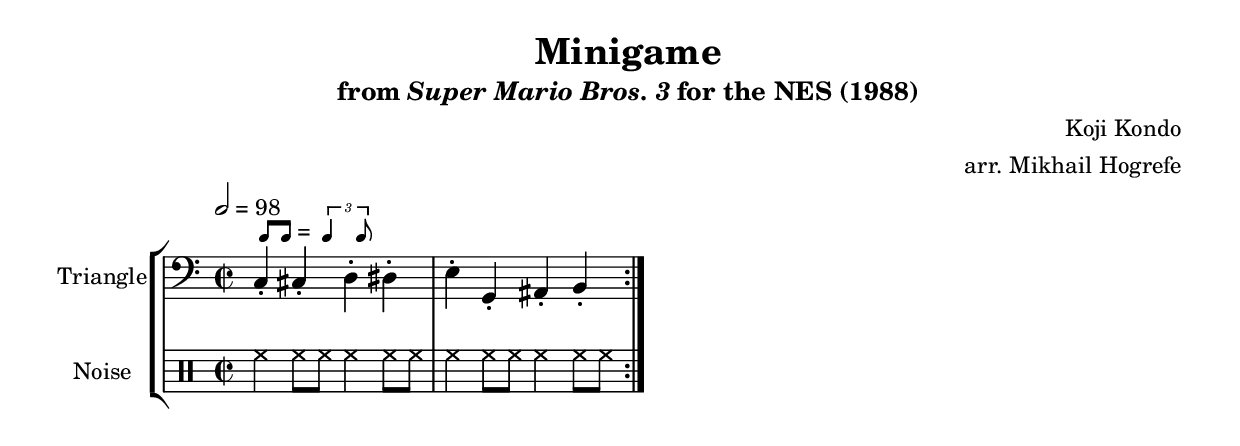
\version "2.22.0"

\paper {
  left-margin = 0.5\in
}

smaller = {
    \set fontSize = #-3
    \override Stem #'length-fraction = #0.56
    \override Beam #'thickness = #0.2688
    \override Beam #'length-fraction = #0.56
}

swing = \markup {
  \score {
    \new Staff \with { \remove "Time_signature_engraver" \remove "Clef_engraver" \remove "Staff_symbol_engraver"  }
    {
      \smaller
      b'8^[ b']
    }
    \layout { ragged-right = ##t  indent = 0\cm }
  }
  =
  \score {
    \new Staff \with { \remove "Time_signature_engraver" \remove "Clef_engraver" \remove "Staff_symbol_engraver"  }
    {
      \smaller
      \times 2/3 {\stemUp b'4 b'8}
    }
    \layout { ragged-right = ##t  indent = 0\cm }
  }
}

\book {
    \header {
        title = "Minigame"
        subtitle = \markup { "from" {\italic "Super Mario Bros. 3"} "for the NES (1988)" }
        composer = "Koji Kondo"
        arranger = "arr. Mikhail Hogrefe"
    }

    \score {
        {
            \new StaffGroup <<
                \new Staff \relative c {
                    \set Staff.instrumentName = "Triangle"
                    \set Staff.shortInstrumentName = "T."
\time 2/2
\tempo 2 = 98
\clef bass
                    \repeat volta 2 {
c4-.^\swing cis-. d-. dis-. |
e4-. g,-. ais-. b-. |
                    }
                }

                \new DrumStaff {
                    \drummode {
                        \set Staff.instrumentName="Noise"
                        \set Staff.shortInstrumentName="N."
hh4 hh8 hh hh4 hh8 hh |
hh4 hh8 hh hh4 hh8 hh |
                    }
                }
            >>
        }
        \layout {
            \context {
                \Staff
                \RemoveEmptyStaves
            }
            \context {
                \DrumStaff
                \RemoveEmptyStaves
            }
        }
    }
}
